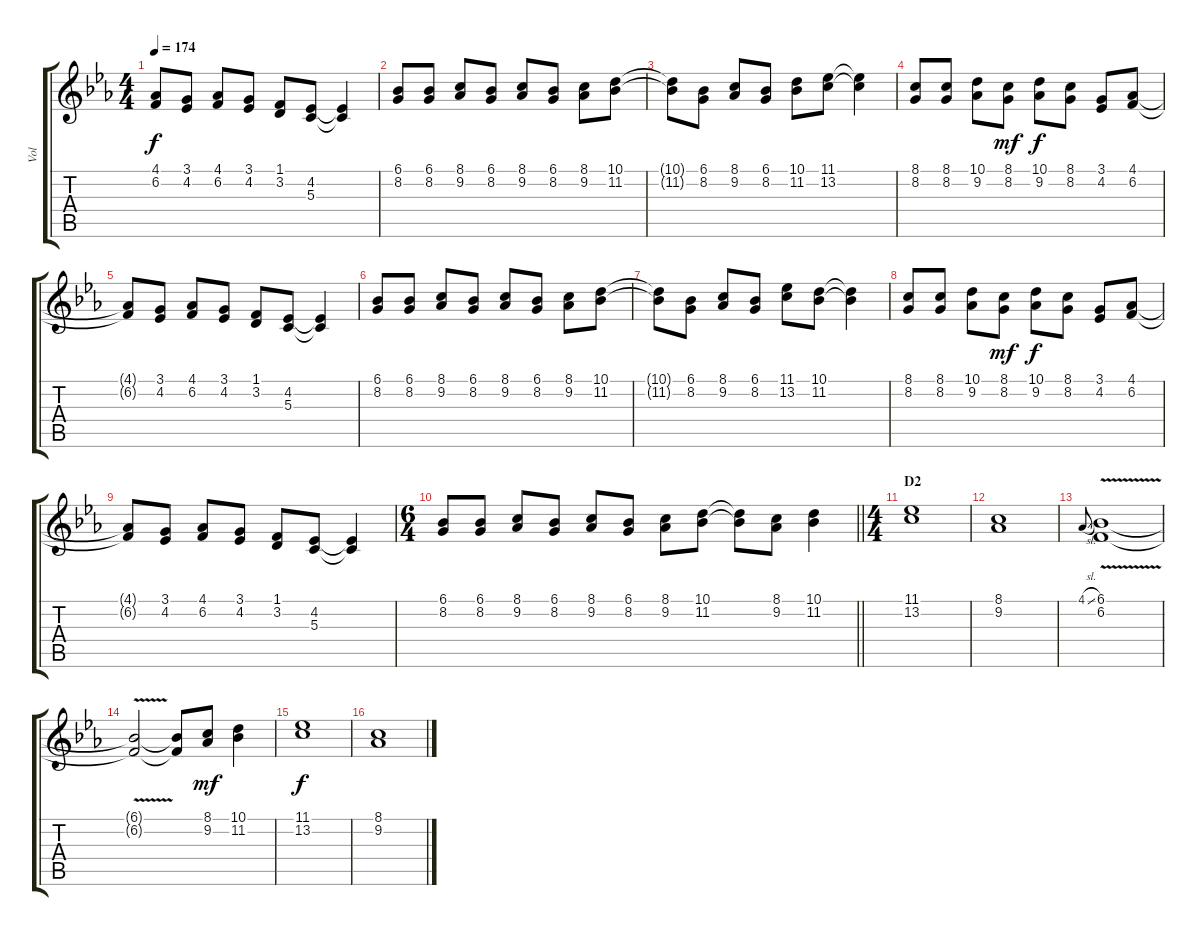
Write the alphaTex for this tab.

\track ("Vol" "Vol") {instrument flute}
\staff {score tabs}
\tuning (E4 B3 G3 D3 A2 E2) {hide}
\ts (4 4)
\tempo 174
\clef g2
\ks eb
(4.1{t} 6.2{t}).8{dy f} (3.1 4.2).8 (4.1 6.2).8 (3.1 4.2).8 (1.1 3.2).8 (4.2 5.3).8 (4.2{t} 5.3{t}).4 |
(6.1 8.2).8 (6.1 8.2).8 (8.1 9.2).8 (6.1 8.2).8 (8.1 9.2).8 (6.1 8.2).8 (8.1 9.2).8 (10.1 11.2).8 |
(10.1{t} 11.2{t}).8 (6.1 8.2).8 (8.1 9.2).8 (6.1 8.2).8 (10.1 11.2).8 (11.1 13.2).8 (11.1{t} 13.2{t}).4 |
(8.1 8.2).8 (8.1 8.2).8 (10.1 9.2).8 (8.1 8.2).8{dy mf} (10.1 9.2).8{dy f} (8.1 8.2).8 (3.1 4.2).8 (4.1 6.2).8 |
(4.1{t} 6.2{t}).8 (3.1 4.2).8 (4.1 6.2).8 (3.1 4.2).8 (1.1 3.2).8 (4.2 5.3).8 (4.2{t} 5.3{t}).4 |
(6.1 8.2).8 (6.1 8.2).8 (8.1 9.2).8 (6.1 8.2).8 (8.1 9.2).8 (6.1 8.2).8 (8.1 9.2).8 (10.1 11.2).8 |
(10.1{t} 11.2{t}).8 (6.1 8.2).8 (8.1 9.2).8 (6.1 8.2).8 (11.1 13.2).8 (10.1 11.2).8 (10.1{t} 11.2{t}).4 |
(8.1 8.2).8 (8.1 8.2).8 (10.1 9.2).8 (8.1 8.2).8{dy mf} (10.1 9.2).8{dy f} (8.1 8.2).8 (3.1 4.2).8 (4.1 6.2).8 |
(4.1{t} 6.2{t}).8 (3.1 4.2).8 (4.1 6.2).8 (3.1 4.2).8 (1.1 3.2).8 (4.2 5.3).8 (4.2{t} 5.3{t}).4 |
\ts (6 4)
\barLineRight lightlight
(6.1 8.2).8 (6.1 8.2).8 (8.1 9.2).8 (6.1 8.2).8 (8.1 9.2).8 (6.1 8.2).8 (8.1 9.2).8 (10.1 11.2).8 (10.1{t} 11.2{t}).8 (8.1 9.2).8 (10.1 11.2).4 |
\ts (4 4)
\section ("" "D2")
(11.1 13.2).1 |
(8.1 9.2).1 |
4.1{sl}.8{gr onbeat} (6.1{v} 6.2).1 |
(6.1{t} 6.2{t}).2 (6.1{t} 6.2{t}).8 (8.1 9.2).8{dy mf} (10.1 11.2).4 |
(11.1 13.2).1{dy f} |
(8.1 9.2).1
